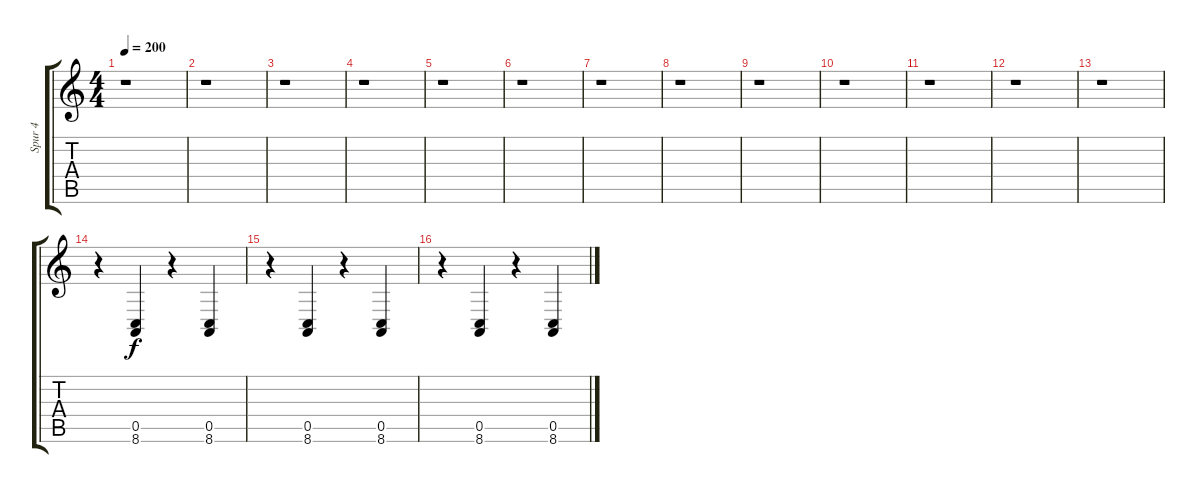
\track ("Spur 4" "Spur 4") {instrument clavinet}
\staff {score tabs}
\tuning (E4 B3 G3 D3 A2 E2) {hide}
\ts (4 4)
\tempo 200
\clef g2
\ks c
r.1{dy f} |
r.1 |
r.1 |
r.1 |
r.1 |
r.1 |
r.1 |
r.1 |
r.1 |
r.1 |
r.1 |
r.1 |
r.1 |
r.4 (0.5 8.6).4 r.4 (0.5 8.6).4 |
r.4 (0.5 8.6).4 r.4 (0.5 8.6).4 |
r.4 (0.5 8.6).4 r.4 (0.5 8.6).4
